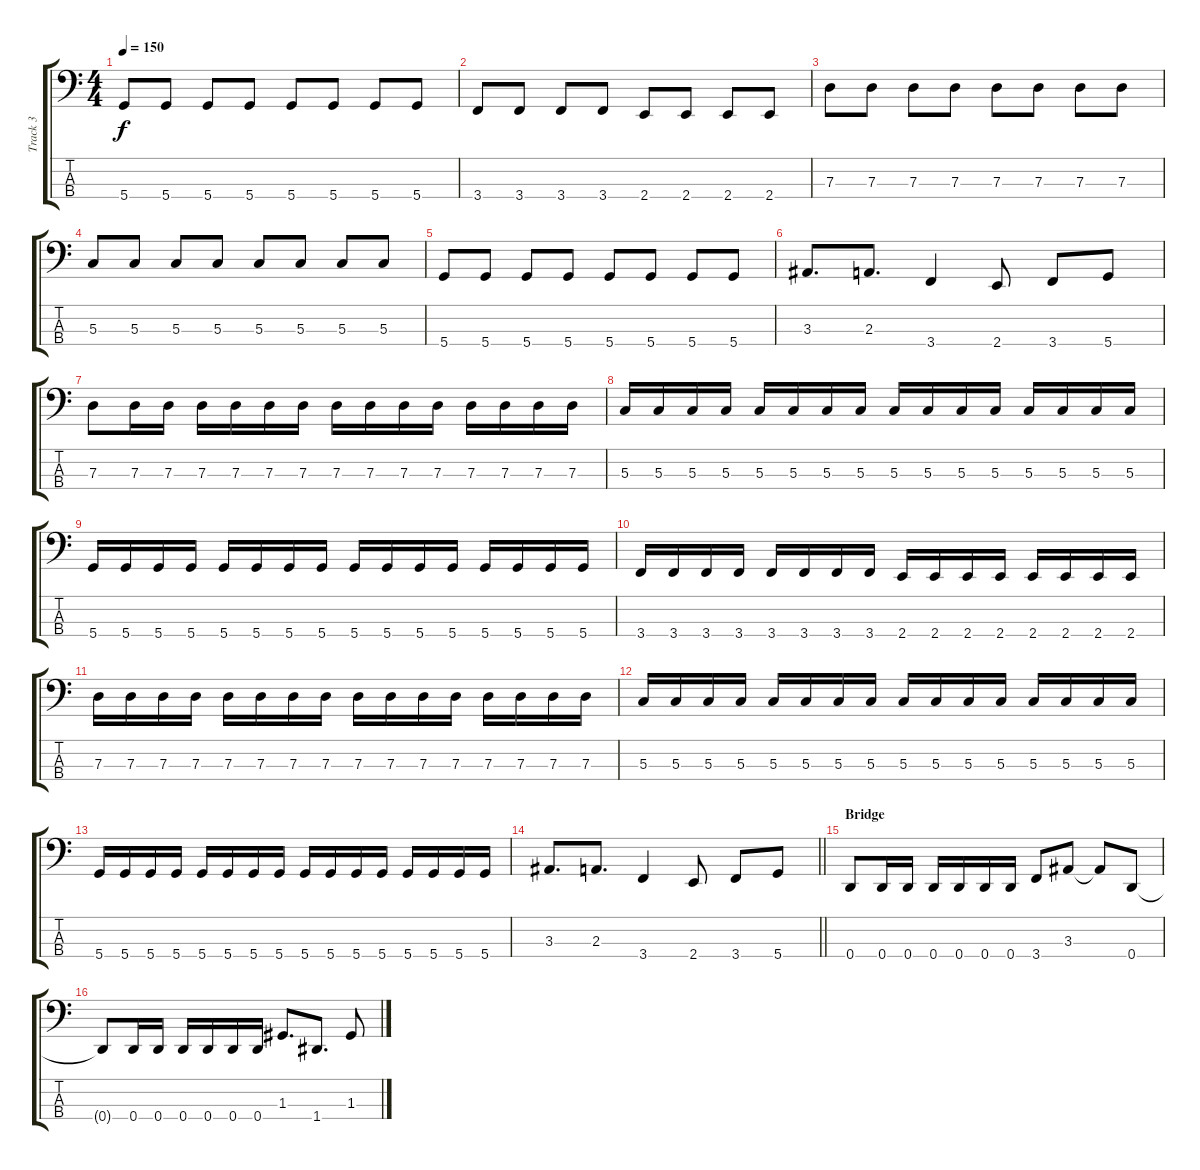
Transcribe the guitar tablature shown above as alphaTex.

\track ("Track 3" "Track 3") {instrument electricbassfinger}
\staff {score tabs}
\tuning (F2 C2 G1 D1) {hide}
\ts (4 4)
\tempo 150
\clef f4
\ks c
5.4.8{dy f} 5.4.8 5.4.8 5.4.8 5.4.8 5.4.8 5.4.8 5.4.8 |
3.4.8 3.4.8 3.4.8 3.4.8 2.4.8 2.4.8 2.4.8 2.4.8 |
7.3.8 7.3.8 7.3.8 7.3.8 7.3.8 7.3.8 7.3.8 7.3.8 |
5.3.8 5.3.8 5.3.8 5.3.8 5.3.8 5.3.8 5.3.8 5.3.8 |
5.4.8 5.4.8 5.4.8 5.4.8 5.4.8 5.4.8 5.4.8 5.4.8 |
3.3.8{d} 2.3.8{d} 3.4.4 2.4.8 3.4.8 5.4.8 |
7.3.8 7.3.16 7.3.16 7.3.16 7.3.16 7.3.16 7.3.16 7.3.16 7.3.16 7.3.16 7.3.16 7.3.16 7.3.16 7.3.16 7.3.16 |
5.3.16 5.3.16 5.3.16 5.3.16 5.3.16 5.3.16 5.3.16 5.3.16 5.3.16 5.3.16 5.3.16 5.3.16 5.3.16 5.3.16 5.3.16 5.3.16 |
5.4.16 5.4.16 5.4.16 5.4.16 5.4.16 5.4.16 5.4.16 5.4.16 5.4.16 5.4.16 5.4.16 5.4.16 5.4.16 5.4.16 5.4.16 5.4.16 |
3.4.16 3.4.16 3.4.16 3.4.16 3.4.16 3.4.16 3.4.16 3.4.16 2.4.16 2.4.16 2.4.16 2.4.16 2.4.16 2.4.16 2.4.16 2.4.16 |
7.3.16 7.3.16 7.3.16 7.3.16 7.3.16 7.3.16 7.3.16 7.3.16 7.3.16 7.3.16 7.3.16 7.3.16 7.3.16 7.3.16 7.3.16 7.3.16 |
5.3.16 5.3.16 5.3.16 5.3.16 5.3.16 5.3.16 5.3.16 5.3.16 5.3.16 5.3.16 5.3.16 5.3.16 5.3.16 5.3.16 5.3.16 5.3.16 |
5.4.16 5.4.16 5.4.16 5.4.16 5.4.16 5.4.16 5.4.16 5.4.16 5.4.16 5.4.16 5.4.16 5.4.16 5.4.16 5.4.16 5.4.16 5.4.16 |
\barLineRight lightlight
3.3.8{d} 2.3.8{d} 3.4.4 2.4.8 3.4.8 5.4.8 |
\section ("" "Bridge")
0.4.8 0.4.16 0.4.16 0.4.16 0.4.16 0.4.16 0.4.16 3.4.8 3.3.8 3.3{t}.8 0.4.8 |
0.4{t}.8 0.4.16 0.4.16 0.4.16 0.4.16 0.4.16 0.4.16 1.3.8{d} 1.4.8{d} 1.3.8
